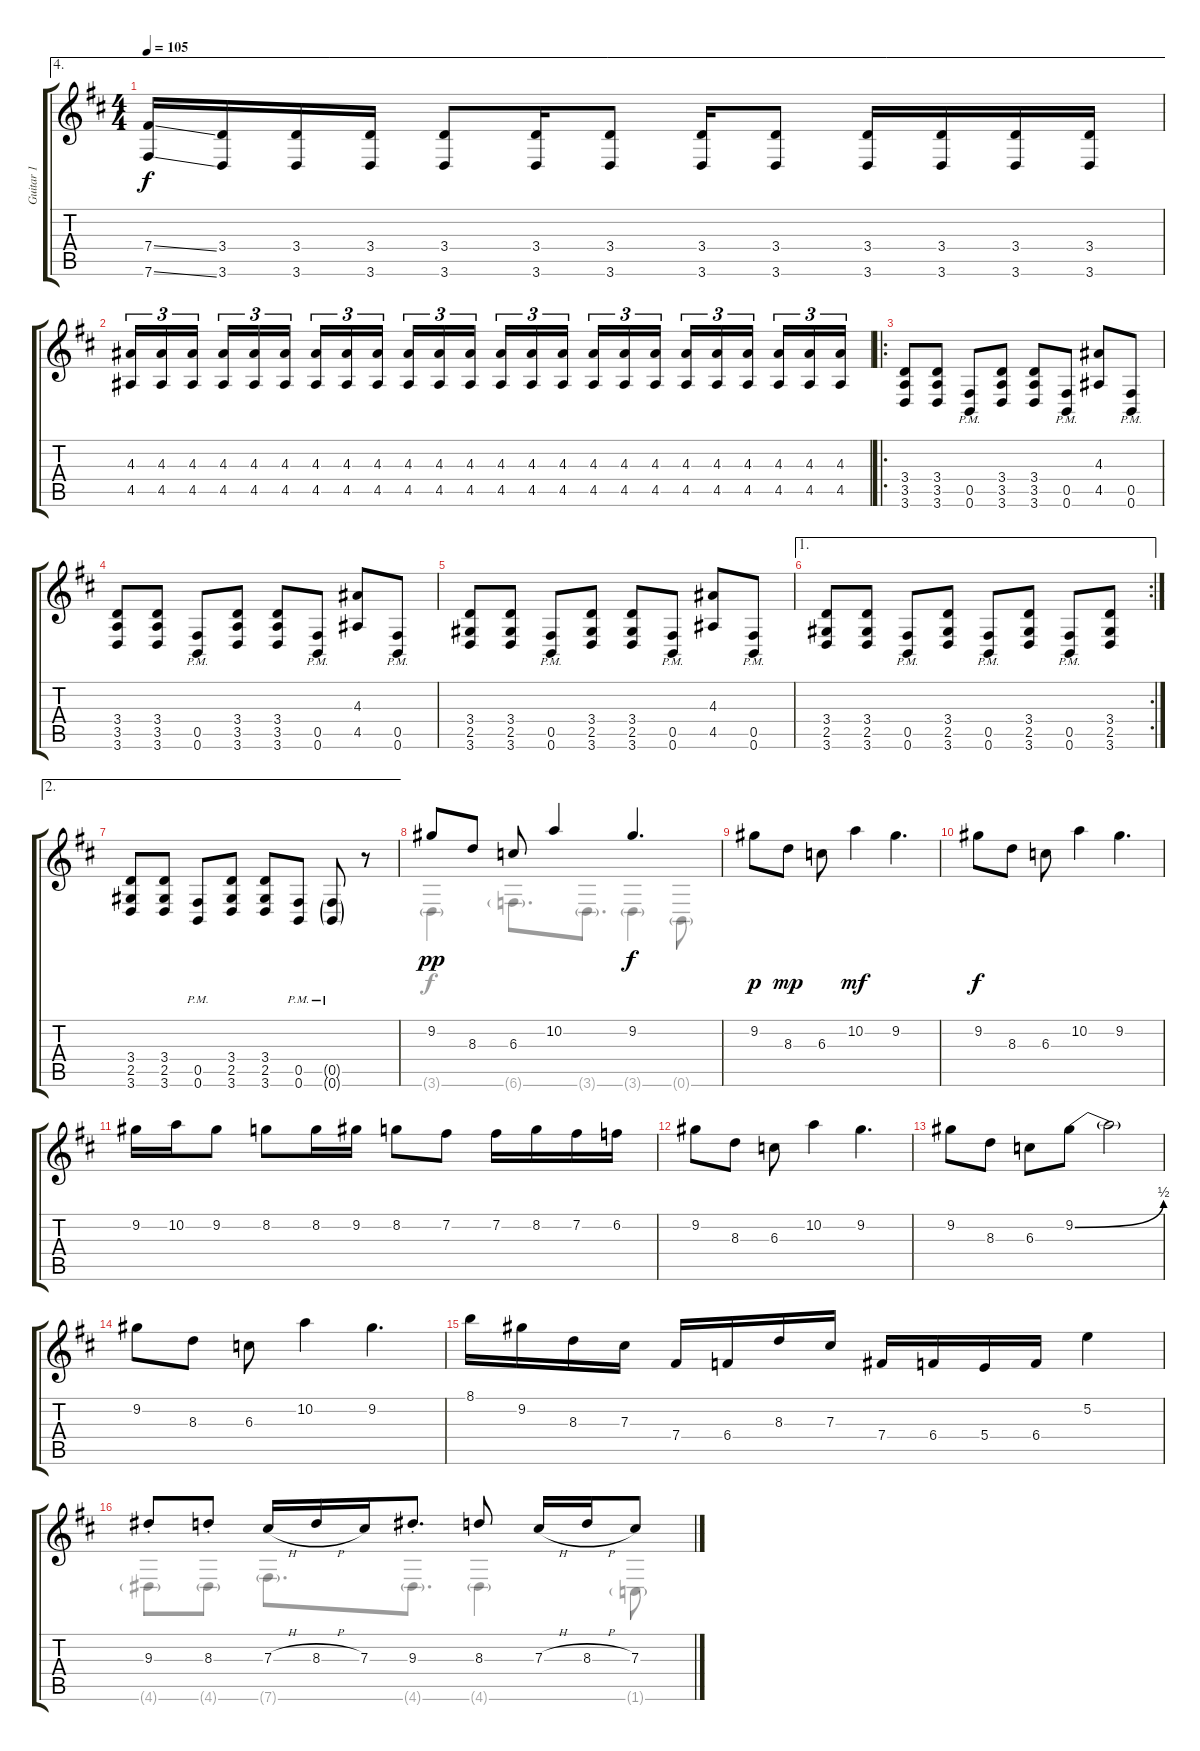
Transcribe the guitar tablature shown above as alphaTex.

\track ("Guitar 1" "Guitar 1") {instrument distortionguitar}
\staff {score tabs}
\tuning (Eb4 B3 Gb3 B2 Gb2 B1) {hide}
\voice
\ae 4
\ts (4 4)
\tempo 105
\clef g2
\ks bminor
(7.4{ss} 7.6{ss}).16{dy f} (3.4 3.6).16 (3.4 3.6).16 (3.4 3.6).16 (3.4 3.6).8 (3.4 3.6).16 (3.4 3.6).8 (3.4 3.6).16 (3.4 3.6).8 (3.4 3.6).16 (3.4 3.6).16 (3.4 3.6).16 (3.4 3.6).16 |
(4.3 4.5).16{tu (3 2)} (4.3 4.5).16{tu (3 2)} (4.3 4.5).16{tu (3 2) beam splitsecondary} (4.3 4.5).16{tu (3 2)} (4.3 4.5).16{tu (3 2)} (4.3 4.5).16{tu (3 2)} (4.3 4.5).16{tu (3 2)} (4.3 4.5).16{tu (3 2)} (4.3 4.5).16{tu (3 2) beam splitsecondary} (4.3 4.5).16{tu (3 2)} (4.3 4.5).16{tu (3 2)} (4.3 4.5).16{tu (3 2)} (4.3 4.5).16{tu (3 2)} (4.3 4.5).16{tu (3 2)} (4.3 4.5).16{tu (3 2) beam splitsecondary} (4.3 4.5).16{tu (3 2)} (4.3 4.5).16{tu (3 2)} (4.3 4.5).16{tu (3 2)} (4.3 4.5).16{tu (3 2)} (4.3 4.5).16{tu (3 2)} (4.3 4.5).16{tu (3 2) beam splitsecondary} (4.3 4.5).16{tu (3 2)} (4.3 4.5).16{tu (3 2)} (4.3 4.5).16{tu (3 2)} |
\ro
(3.4 3.5 3.6).8 (3.4 3.5 3.6).8 (0.5{pm} 0.6{pm}).8 (3.4 3.5 3.6).8 (3.4 3.5 3.6).8 (0.5{pm} 0.6{pm}).8 (4.3 4.5).8 (0.5{pm} 0.6{pm}).8 |
(3.4 3.5 3.6).8 (3.4 3.5 3.6).8 (0.5{pm} 0.6{pm}).8 (3.4 3.5 3.6).8 (3.4 3.5 3.6).8 (0.5{pm} 0.6{pm}).8 (4.3 4.5).8 (0.5{pm} 0.6{pm}).8 |
(3.4 2.5 3.6).8 (3.4 2.5 3.6).8 (0.5{pm} 0.6{pm}).8 (3.4 2.5 3.6).8 (3.4 2.5 3.6).8 (0.5{pm} 0.6{pm}).8 (4.3 4.5).8 (0.5{pm} 0.6{pm}).8 |
\ae 1
\rc 2
(3.4 2.5 3.6).8 (3.4 2.5 3.6).8 (0.5{pm} 0.6{pm}).8 (3.4 2.5 3.6).8 (0.5{pm} 0.6{pm}).8 (3.4 2.5 3.6).8 (0.5{pm} 0.6{pm}).8 (3.4 2.5 3.6).8 |
\ae 2
(3.4 2.5 3.6).8 (3.4 2.5 3.6).8 (0.5{pm} 0.6{pm}).8 (3.4 2.5 3.6).8 (3.4 2.5 3.6).8 (0.5{pm} 0.6{pm}).8 (0.5{g pm} 0.6{g pm}).8 r.8 |
9.2.8{dy pp} 8.3.8 6.3.8 10.2.4 9.2.4{d dy f} |
9.2.8{dy p} 8.3.8{dy mp} 6.3.8 10.2.4{dy mf} 9.2.4{d} |
9.2.8{dy f} 8.3.8 6.3.8 10.2.4 9.2.4{d} |
9.2.16 10.2.16 9.2.8 8.2.8 8.2.16 9.2.16 8.2.8 7.2.8 7.2.16 8.2.16 7.2.16 6.2.16 |
9.2.8 8.3.8 6.3.8 10.2.4 9.2.4{d} |
9.2.8 8.3.8 6.3.8 9.2{be (bend 0 0 60 2)}.8 9.2{t}.2 |
9.2.8 8.3.8 6.3.8 10.2.4 9.2.4{d} |
8.1.16 9.2.16 8.3.16 7.3.16 7.4.16 6.4.16 8.3.16 7.3.16 7.4.16 6.4.16 5.4.16 6.4.16 5.2.4 |
9.3{st}.8 8.3{st}.8 7.3{h}.16 8.3{h}.16 7.3.16 9.3{st}.8{d} 8.3.8 7.3{h}.16 8.3{h}.16 7.3.8
\voice
\clef g2
\ottava regular
\simile none
\ks bminor
|
|
|
|
|
|
|
3.6{g}.4 6.6{g}.8{d} 3.6{g}.8{d} 3.6{g}.4 0.6{g}.8 |
|
|
|
|
|
|
|
4.6{g}.8 4.6{g}.8 7.6{g}.8{d} 4.6{g}.8{d} 4.6{g}.4 1.6{g}.8
